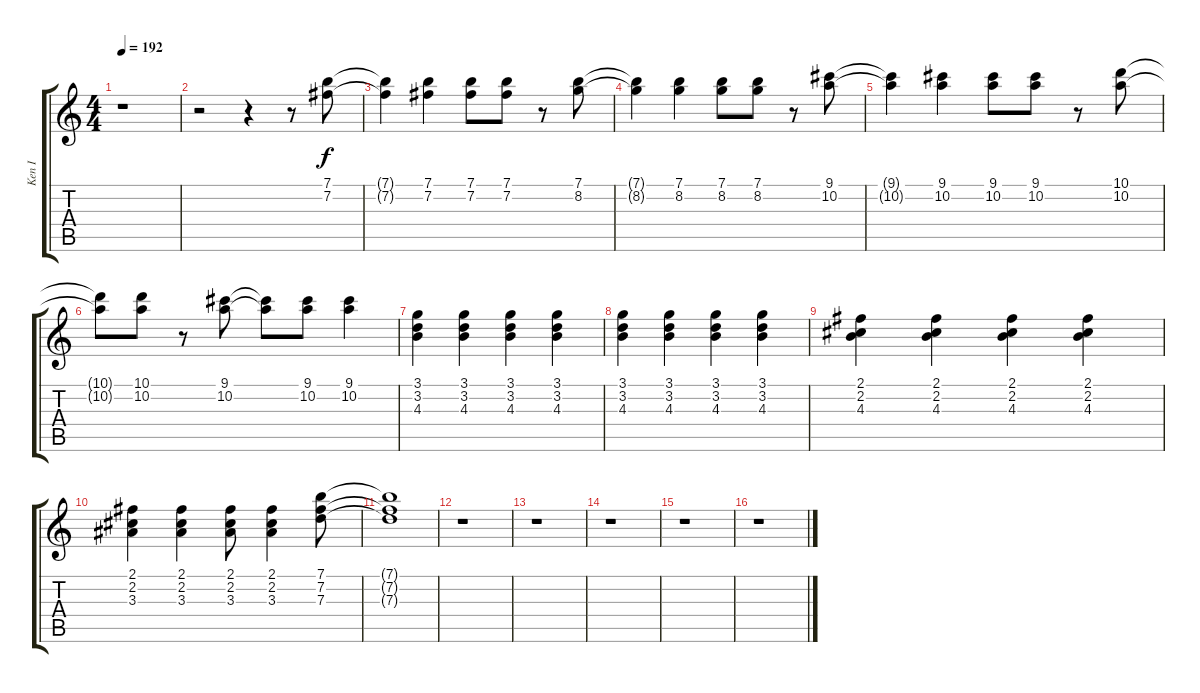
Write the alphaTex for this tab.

\track ("Ken I" "Ken I") {instrument overdrivenguitar}
\staff {score tabs}
\tuning (E4 B3 G3 D3 A2 E2) {hide}
\ts (4 4)
\tempo 192
\clef g2
\ks c
r.1{dy f} |
r.2 r.4 r.8{volume 10} (7.1 7.2).8 |
(7.1{t} 7.2{t}).4 (7.1 7.2).4 (7.1 7.2).8 (7.1 7.2).8 r.8 (7.1 8.2).8 |
(7.1{t} 8.2{t}).4 (7.1 8.2).4 (7.1 8.2).8 (7.1 8.2).8 r.8 (9.1 10.2).8 |
(9.1{t} 10.2{t}).4 (9.1 10.2).4 (9.1 10.2).8 (9.1 10.2).8 r.8 (10.1 10.2).8 |
(10.1{t} 10.2{t}).8 (10.1 10.2).8 r.8 (9.1 10.2).8 (9.1{t} 10.2{t}).8 (9.1 10.2).8 (9.1 10.2).4 |
(3.1 3.2 4.3).4{volume 8} (3.1 3.2 4.3).4 (3.1 3.2 4.3).4 (3.1 3.2 4.3).4 |
(3.1 3.2 4.3).4 (3.1 3.2 4.3).4 (3.1 3.2 4.3).4 (3.1 3.2 4.3).4 |
(2.1 2.2 4.3).4 (2.1 2.2 4.3).4 (2.1 2.2 4.3).4 (2.1 2.2 4.3).4 |
(2.1 2.2 3.3).4 (2.1 2.2 3.3).4 (2.1 2.2 3.3).8 (2.1 2.2 3.3).4 (7.1 7.2 7.3).8 |
(7.1{t} 7.2{t} 7.3{t}).1 |
r.1 |
r.1 |
r.1 |
r.1 |
r.1
